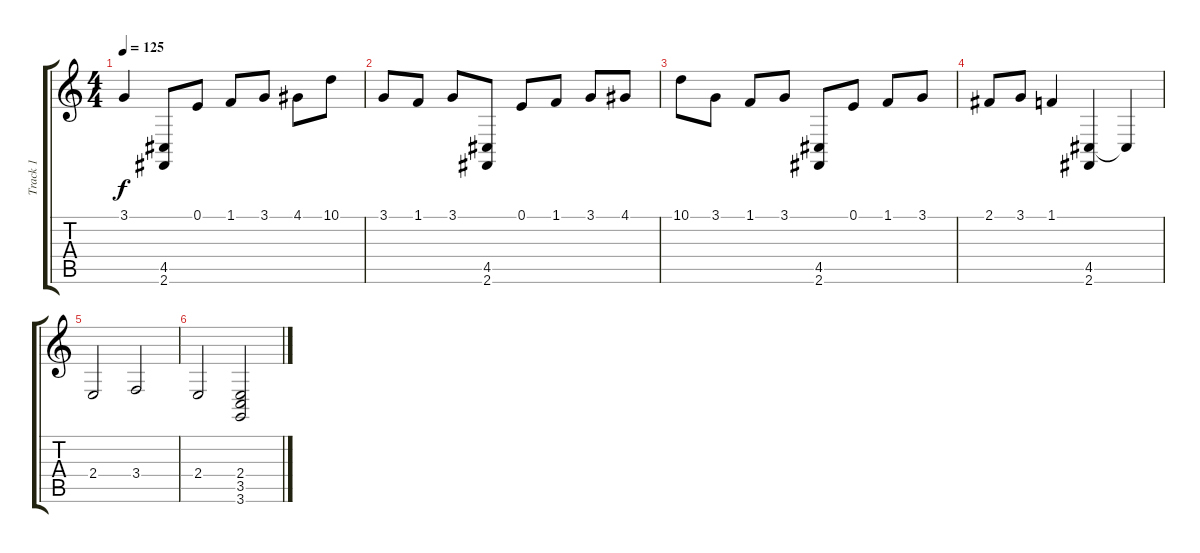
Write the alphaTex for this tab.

\track ("Track 1" "Track 1") {instrument electricgrandpiano}
\staff {score tabs}
\tuning (E4 B3 G3 D3 A2 E2) {hide}
\ts (4 4)
\tempo 125
\clef g2
\ks c
3.1.4{dy f} (4.5 2.6).8 0.1.8 1.1.8 3.1.8 4.1.8 10.1.8 |
3.1.8 1.1.8 3.1.8 (4.5 2.6).8 0.1.8 1.1.8 3.1.8 4.1.8 |
10.1.8 3.1.8 1.1.8 3.1.8 (4.5 2.6).8 0.1.8 1.1.8 3.1.8 |
2.1.8 3.1.8 1.1.4 (4.5 2.6).4 4.5{t}.4 |
2.4.2 3.4.2 |
2.4.2 (2.4 3.5 3.6).2
